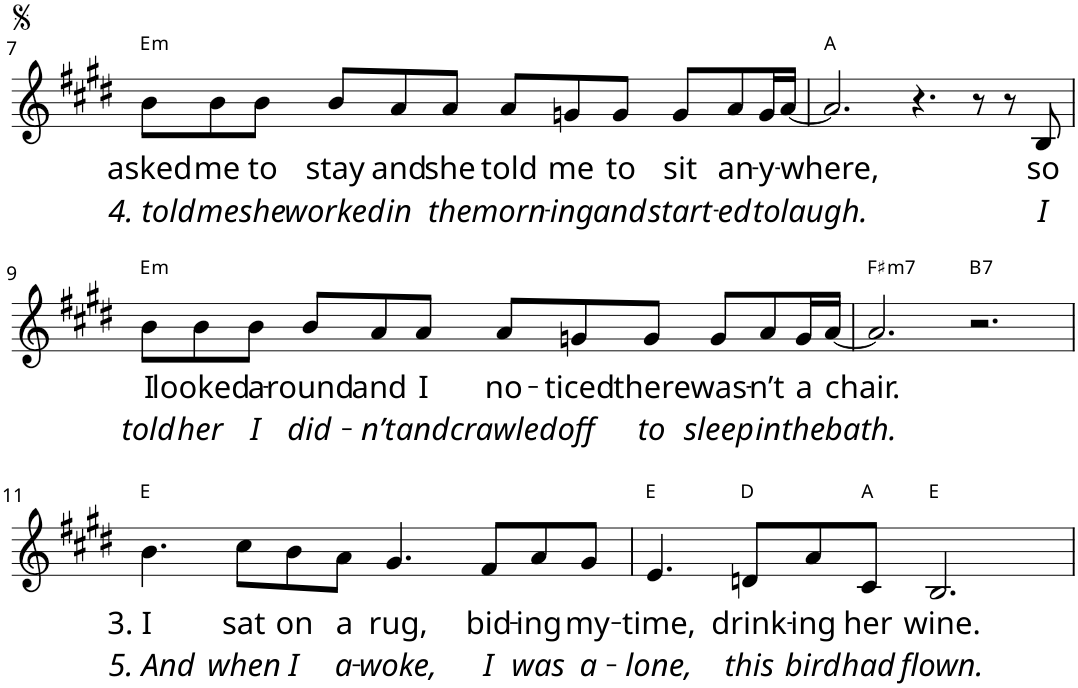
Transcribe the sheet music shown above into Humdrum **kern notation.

**kern	**text	**text	**harte
*part1	*part1	*part1	*part1
*staff1	*staff1	*staff1	*
*I"Piano	*	*	*
*I'Pno	*	*	*
!!LO:PB:g=z
*clefG2	*	*	*
*k[f#c#g#d#]	*	*	*
*M12/8	*	*	*
=7	=7	=7	=7
!	!LO:LY:b	!LO:LY:b	!LO:H:kt=m
8b\L	asked	4. told	E:min
!	!LO:LY:b	!LO:LY:b	!
8b\	me	me	.
!	!LO:LY:b	!LO:LY:b	!
8b\J	to	she	.
!	!LO:LY:b	!LO:LY:b	!
8b/L	stay	worked	.
!	!LO:LY:b	!LO:LY:b	!
8a/	and	in	.
!	!LO:LY:b	!LO:LY:b	!
8a/J	she	the	.
!	!LO:LY:b	!LO:LY:b	!
8a/L	told	morn-	.
!	!LO:LY:b	!LO:LY:b	!
8gn/	me	-ing	.
!	!LO:LY:b	!LO:LY:b	!
8g/J	to	-and	.
!	!LO:LY:b	!LO:LY:b	!
8g/L	sit	start-	.
!	!LO:LY:b	!LO:LY:b	!
8a/	an-	-ed	.
!	!LO:LY:b	!LO:LY:b	!
16g/L	-y-	to	.
!	!LO:LY:b	!LO:LY:b	!
[16a/JJ	-where,	laugh.	.
=8	=8	=8	=8
2.a/]	.	.	A:maj
4.r	.	.	.
8r	.	.	.
8r	.	.	.
!	!LO:LY:b	!LO:LY:b	!
8B/	so	I	.
!!LO:LB:g=z
=9	=9	=9	=9
!	!LO:LY:b	!LO:LY:b	!LO:H:kt=m
8b\L	I	told	E:min
!	!LO:LY:b	!LO:LY:b	!
8b\	looked	her	.
!	!LO:LY:b	!LO:LY:b	!
8b\J	a-	I	.
!	!LO:LY:b	!LO:LY:b	!
8b/L	-round	did-	.
!	!LO:LY:b	!LO:LY:b	!
8a/	and	-n’t	.
!	!LO:LY:b	!LO:LY:b	!
8a/J	I	and	.
!	!LO:LY:b	!LO:LY:b	!
8a/L	no-	crawled	.
!	!LO:LY:b	!LO:LY:b	!
8gn/	-ticed	off	.
!	!LO:LY:b	!LO:LY:b	!
8g/J	there	to	.
!	!LO:LY:b	!LO:LY:b	!
8g/L	was-	sleep	.
!	!LO:LY:b	!LO:LY:b	!
8a/	-n’t	in	.
!	!LO:LY:b	!LO:LY:b	!
16g/L	a	the	.
!	!LO:LY:b	!LO:LY:b	!
[16a/JJ	chair.	bath.	.
=10	=10	=10	=10
!	!	!	!LO:H:kt=m7
2.a/]	.	.	F#:min7
!	!	!	!LO:H:kt=7
2.r	.	.	B:7
!!LO:LB:g=z
=11	=11	=11	=11
!	!LO:LY:b	!LO:LY:b	!
4.b\	3. I	5. And	E:maj
!	!LO:LY:b	!LO:LY:b	!
8cc#\L	sat	when	.
!	!LO:LY:b	!LO:LY:b	!
8b\	on	I	.
!	!LO:LY:b	!LO:LY:b	!
8a\J	a	a-	.
!	!LO:LY:b	!LO:LY:b	!
4.g#/	rug,	-woke,	.
!	!LO:LY:b	!LO:LY:b	!
8f#/L	bid-	-I	.
!	!LO:LY:b	!LO:LY:b	!
8a/	-ing	was	.
!	!LO:LY:b	!LO:LY:b	!
8g#/J	my-	a-	.
=12	=12	=12	=12
!	!LO:LY:b	!LO:LY:b	!
4.e/	-time,	-lone,	E:maj
!	!LO:LY:b	!LO:LY:b	!
8dn/L	drink-	this	D:maj
!	!LO:LY:b	!LO:LY:b	!
8a/	-ing	bird	.
!	!LO:LY:b	!LO:LY:b	!
8c#/J	her	had	A:maj
!	!LO:LY:b	!LO:LY:b	!
2.B/	wine.	flown.	E:maj
=	=	=	=
*-	*-	*-	*-
